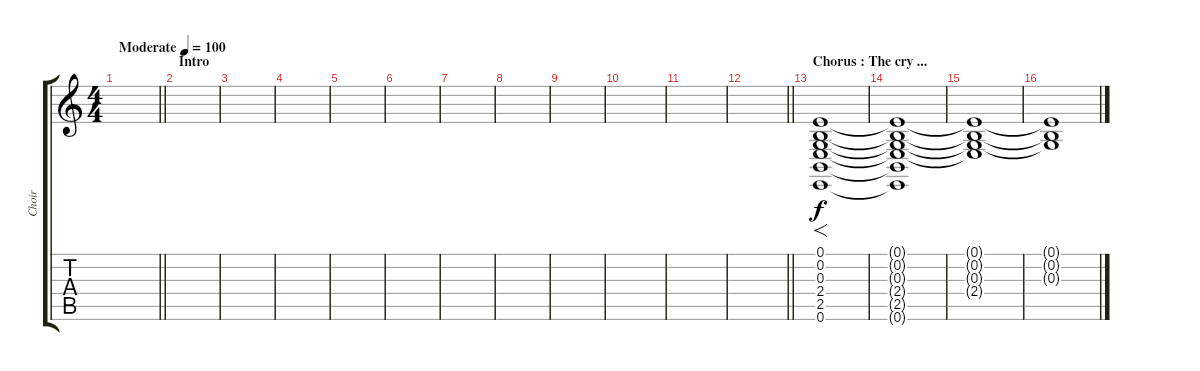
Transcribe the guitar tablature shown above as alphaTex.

\track ("Choir" "Choir") {instrument choiraahs}
\staff {score tabs}
\tuning (E4 B3 G3 D3 A2 E2) {hide}
\ts (4 4)
\tempo (100 "Moderate")
\clef g2
\barLineRight lightlight
\ks c
|
\section ("" "Intro")
|
|
|
|
|
|
|
|
|
|
\barLineRight lightlight
|
\section ("" "Chorus : The cry ...")
(0.1 0.2 0.3 2.4 2.5 0.6).1{f} |
(0.1{t} 0.2{t} 0.3{t} 2.4{t} 2.5{t} 0.6{t}).1 |
(0.1{t} 0.2{t} 0.3{t} 2.4{t}).1 |
(0.1{t} 0.2{t} 0.3{t}).1
